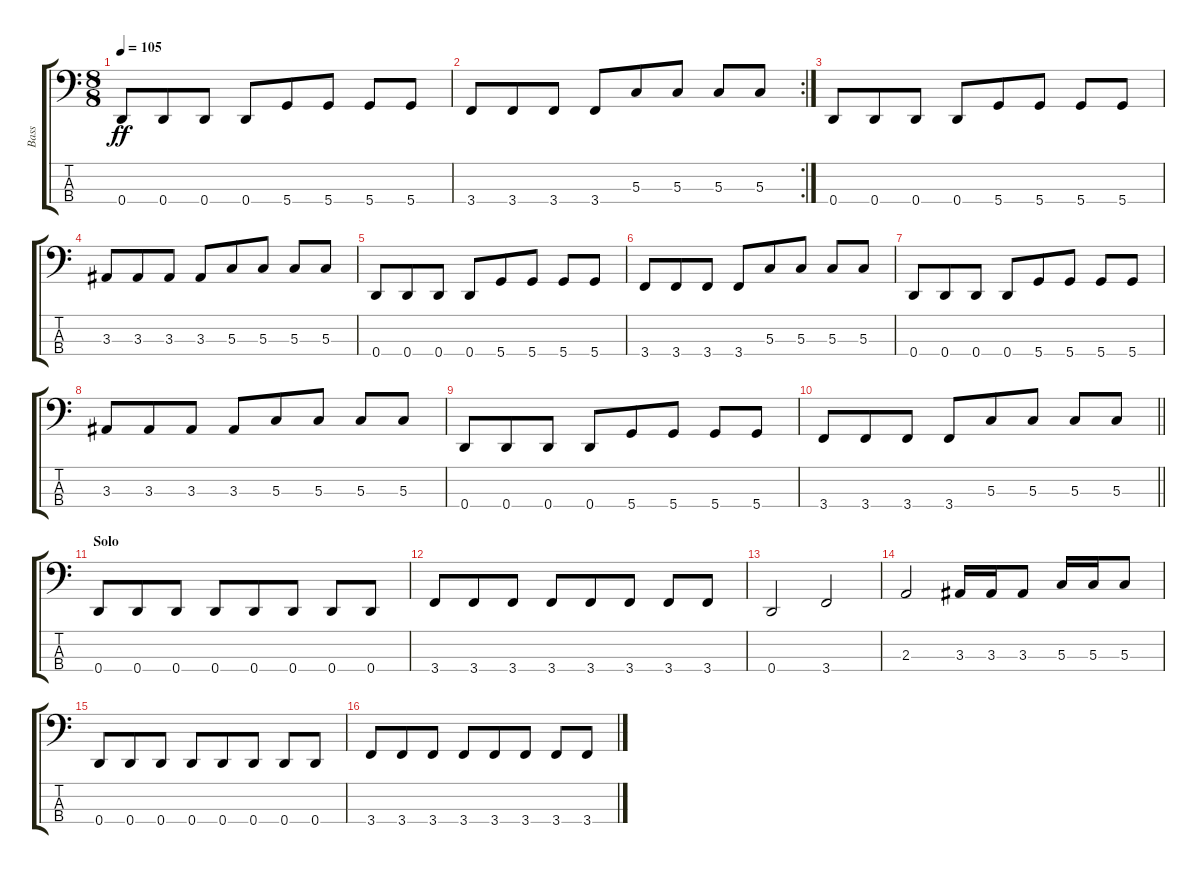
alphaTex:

\track ("Bass" "Bass") {instrument electricbassfinger}
\staff {score tabs}
\tuning (F2 C2 G1 D1) {hide}
\ts (8 8)
\tempo 105
\clef f4
\ks c
0.4.8{dy ff} 0.4.8 0.4.8 0.4.8 5.4.8 5.4.8 5.4.8 5.4.8 |
\rc 2
3.4.8 3.4.8 3.4.8 3.4.8 5.3.8 5.3.8 5.3.8 5.3.8 |
0.4.8 0.4.8 0.4.8 0.4.8 5.4.8 5.4.8 5.4.8 5.4.8 |
3.3.8 3.3.8 3.3.8 3.3.8 5.3.8 5.3.8 5.3.8 5.3.8 |
0.4.8 0.4.8 0.4.8 0.4.8 5.4.8 5.4.8 5.4.8 5.4.8 |
3.4.8 3.4.8 3.4.8 3.4.8 5.3.8 5.3.8 5.3.8 5.3.8 |
0.4.8 0.4.8 0.4.8 0.4.8 5.4.8 5.4.8 5.4.8 5.4.8 |
3.3.8 3.3.8 3.3.8 3.3.8 5.3.8 5.3.8 5.3.8 5.3.8 |
0.4.8 0.4.8 0.4.8 0.4.8 5.4.8 5.4.8 5.4.8 5.4.8 |
\barLineRight lightlight
3.4.8 3.4.8 3.4.8 3.4.8 5.3.8 5.3.8 5.3.8 5.3.8 |
\section ("" "Solo")
0.4.8 0.4.8 0.4.8 0.4.8 0.4.8 0.4.8 0.4.8 0.4.8 |
3.4.8 3.4.8 3.4.8 3.4.8 3.4.8 3.4.8 3.4.8 3.4.8 |
0.4.2 3.4.2 |
2.3.2 3.3.16 3.3.16 3.3.8 5.3.16 5.3.16 5.3.8 |
0.4.8 0.4.8 0.4.8 0.4.8 0.4.8 0.4.8 0.4.8 0.4.8 |
3.4.8 3.4.8 3.4.8 3.4.8 3.4.8 3.4.8 3.4.8 3.4.8
